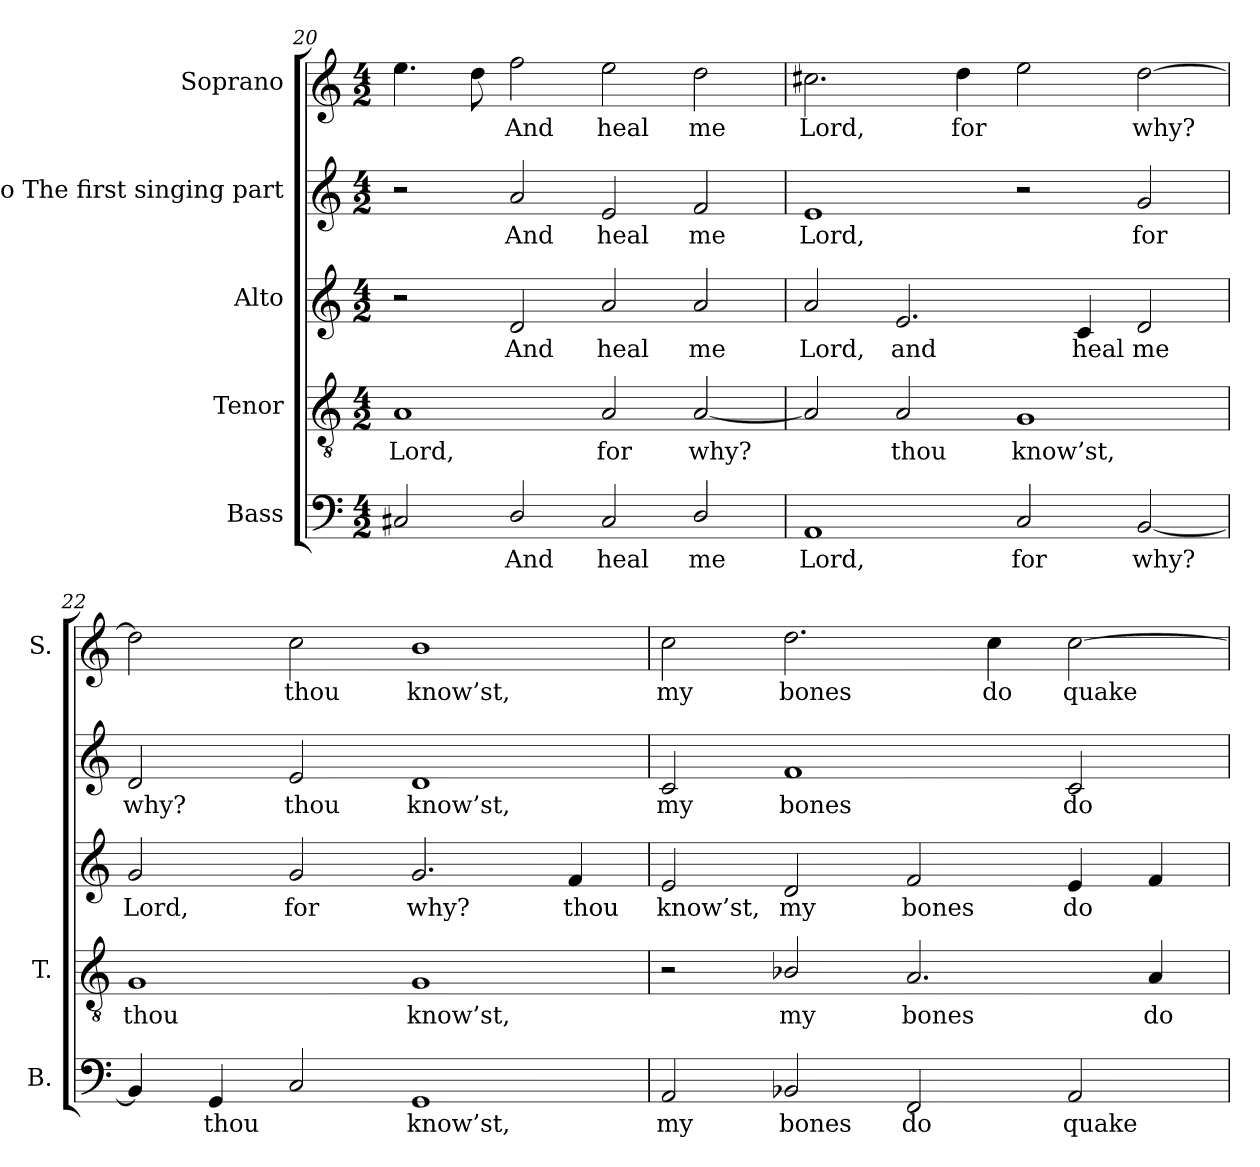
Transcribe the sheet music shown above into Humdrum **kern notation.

**kern	**text	**kern	**text	**kern	**text	**kern	**text	**kern	**text
*part5	*part5	*part4	*part4	*part3	*part3	*part2	*part2	*part1	*part1
*staff5	*staff5	*staff4	*staff4	*staff3	*staff3	*staff2	*staff2	*staff1	*staff1
*I"Bass	*	*I"Tenor	*	*I"Alto	*	*I"Alto The first singing part	*	*I"Soprano	*
*I'B.	*	*I'T.	*	*	*	*	*	*I'S.	*
!!LO:LB:g=z
*clefF4	*	*clefGv2	*	*clefG2	*	*clefG2	*	*clefG2	*
*	*	*ITrd7c12	*	*ITrd7c12	*	*ITrd7c12	*	*	*
*k[]	*	*k[]	*	*k[]	*	*k[]	*	*k[]	*
*C:	*	*C:	*	*C:	*	*C:	*	*C:	*
*M4/2	*	*M4/2	*	*M4/2	*	*M4/2	*	*M4/2	*
=20	=20	=20	=20	=20	=20	=20	=20	=20	=20
!	!	!	!LO:LY:b:color=#000000	!	!	!	!	!	!
2C#Xi/	.	1AAi	Lord,	2r	.	2r	.	4.eei\	.
.	.	.	.	.	.	.	.	8ddi\	.
!	!LO:LY:b:color=#000000	!	!	!	!	!	!	!	!
!	!	!	!	!	!LO:LY:b:color=#000000	!	!	!	!
!	!	!	!	!	!	!	!LO:LY:b:color=#000000	!	!
!	!	!	!	!	!	!	!	!	!LO:LY:b:color=#000000
2Di/	And	.	.	2Di/	And	2Ai/	And	2ffi\	And
!	!LO:LY:b:color=#000000	!	!	!	!	!	!	!	!
!	!	!	!LO:LY:b:color=#000000	!	!	!	!	!	!
!	!	!	!	!	!LO:LY:b:color=#000000	!	!	!	!
!	!	!	!	!	!	!	!LO:LY:b:color=#000000	!	!
!	!	!	!	!	!	!	!	!	!LO:LY:b:color=#000000
2C#i/	heal	2AAi/	for	2Ai/	heal	2Ei/	heal	2eei\	heal
!	!LO:LY:b:color=#000000	!	!	!	!	!	!	!	!
!	!	!	!LO:LY:b:color=#000000	!	!	!	!	!	!
!	!	!	!	!	!LO:LY:b:color=#000000	!	!	!	!
!	!	!	!	!	!	!	!LO:LY:b:color=#000000	!	!
!	!	!	!	!	!	!	!	!	!LO:LY:b:color=#000000
2Di/	me	[2AAi/	why?	2Ai/	me	2Fi/	me	2ddi\	me
=21	=21	=21	=21	=21	=21	=21	=21	=21	=21
!	!LO:LY:b:color=#000000	!	!	!	!	!	!	!	!
!	!	!	!	!	!LO:LY:b:color=#000000	!	!	!	!
!	!	!	!	!	!	!	!LO:LY:b:color=#000000	!	!
!	!	!	!	!	!	!	!	!	!LO:LY:b:color=#000000
1AAi	Lord,	2AAi/]	.	2Ai/	Lord,	1Ei	Lord,	2.cc#Xi\	Lord,
!	!	!	!LO:LY:b:color=#000000	!	!	!	!	!	!
!	!	!	!	!	!LO:LY:b:color=#000000	!	!	!	!
.	.	2AAi/	thou	2.Ei/	and	.	.	.	.
!	!	!	!	!	!	!	!	!	!LO:LY:b:color=#000000
.	.	.	.	.	.	.	.	4ddi\	for
!	!LO:LY:b:color=#000000	!	!	!	!	!	!	!	!
!	!	!	!LO:LY:b:color=#000000	!	!	!	!	!	!
2Ci/	for	1GGi	know’st,	.	.	2r	.	2eei\	.
!	!	!	!	!	!LO:LY:b:color=#000000	!	!	!	!
.	.	.	.	4Ci/	heal	.	.	.	.
!	!LO:LY:b:color=#000000	!	!	!	!	!	!	!	!
!	!	!	!	!	!LO:LY:b:color=#000000	!	!	!	!
!	!	!	!	!	!	!	!LO:LY:b:color=#000000	!	!
!	!	!	!	!	!	!	!	!	!LO:LY:b:color=#000000
[2BBi/	why?	.	.	2Di/	me	2Gi/	for	[2ddi\	why?
=22	=22	=22	=22	=22	=22	=22	=22	=22	=22
!	!	!	!LO:LY:b:color=#000000	!	!	!	!	!	!
!	!	!	!	!	!LO:LY:b:color=#000000	!	!	!	!
!	!	!	!	!	!	!	!LO:LY:b:color=#000000	!	!
4BBi/]	.	1GGi	thou	2Gi/	Lord,	2Di/	why?	2ddi\]	.
!	!LO:LY:b:color=#000000	!	!	!	!	!	!	!	!
4GGi/	thou	.	.	.	.	.	.	.	.
!	!	!	!	!	!LO:LY:b:color=#000000	!	!	!	!
!	!	!	!	!	!	!	!LO:LY:b:color=#000000	!	!
!	!	!	!	!	!	!	!	!	!LO:LY:b:color=#000000
2Ci/	.	.	.	2Gi/	for	2Ei/	thou	2cci\	thou
!	!LO:LY:b:color=#000000	!	!	!	!	!	!	!	!
!	!	!	!LO:LY:b:color=#000000	!	!	!	!	!	!
!	!	!	!	!	!LO:LY:b:color=#000000	!	!	!	!
!	!	!	!	!	!	!	!LO:LY:b:color=#000000	!	!
!	!	!	!	!	!	!	!	!	!LO:LY:b:color=#000000
1GGi	know’st,	1GGi	know’st,	2.Gi/	why?	1Di	know’st,	1bi	know’st,
!	!	!	!	!	!LO:LY:b:color=#000000	!	!	!	!
.	.	.	.	4Fi/	thou	.	.	.	.
=23	=23	=23	=23	=23	=23	=23	=23	=23	=23
!	!LO:LY:b:color=#000000	!	!	!	!	!	!	!	!
!	!	!	!	!	!LO:LY:b:color=#000000	!	!	!	!
!	!	!	!	!	!	!	!LO:LY:b:color=#000000	!	!
!	!	!	!	!	!	!	!	!	!LO:LY:b:color=#000000
2AAi/	my	2r	.	2Ei/	know’st,	2Ci/	my	2cci\	my
!	!LO:LY:b:color=#000000	!	!	!	!	!	!	!	!
!	!	!	!LO:LY:b:color=#000000	!	!	!	!	!	!
!	!	!	!	!	!LO:LY:b:color=#000000	!	!	!	!
!	!	!	!	!	!	!	!LO:LY:b:color=#000000	!	!
!	!	!	!	!	!	!	!	!	!LO:LY:b:color=#000000
2BB-Xi/	bones	2BB-Xi/	my	2Di/	my	1Fi	bones	2.ddi\	bones
!	!LO:LY:b:color=#000000	!	!	!	!	!	!	!	!
!	!	!	!LO:LY:b:color=#000000	!	!	!	!	!	!
!	!	!	!	!	!LO:LY:b:color=#000000	!	!	!	!
2FFi/	do	2.AAi/	bones	2Fi/	bones	.	.	.	.
!	!	!	!	!	!	!	!	!	!LO:LY:b:color=#000000
.	.	.	.	.	.	.	.	4cci\	do
!	!LO:LY:b:color=#000000	!	!	!	!	!	!	!	!
!	!	!	!	!	!LO:LY:b:color=#000000	!	!	!	!
!	!	!	!	!	!	!	!LO:LY:b:color=#000000	!	!
!	!	!	!	!	!	!	!	!	!LO:LY:b:color=#000000
2AAi/	quake	.	.	4Ei/	do	2Ci/	do	[2cci\	quake
!	!	!	!LO:LY:b:color=#000000	!	!	!	!	!	!
.	.	4AAi/	do	4Fi/	.	.	.	.	.
=	=	=	=	=	=	=	=	=	=
*-	*-	*-	*-	*-	*-	*-	*-	*-	*-
